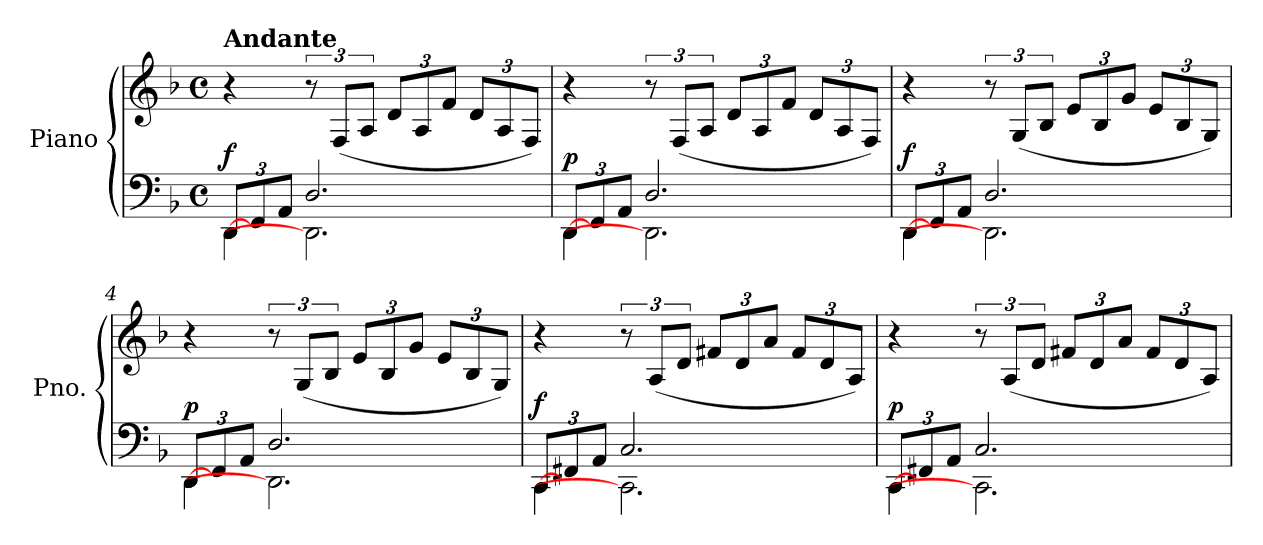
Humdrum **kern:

**kern	**kern	**dynam
*part1	*part1	*part1
*staff2	*staff1	*staff1/2
*I"Piano	*	*
*I'Pno.	*	*
*clefF4	*clefG2	*
*k[b-]	*k[b-]	*
*M4/4	*M4/4	*
*met(c)	*met(c)	*
*Xbrackettup	*	*
*MM112	*MM112	*
=1	=1	=1
*^	*	*
!	!	!LO:TX:a:B:t=Andante	!
!	!	!	!LO:DY:a=2
[12DD/L	4DD\	4r	f
12FF/	.	.	.
12AA/J	.	.	.
2.D/	2.DD\]	12r	.
.	.	(<12F/L	.
.	.	12A/J	.
*	*	*Xbrackettup	*
.	.	12d/L	.
.	.	12A/	.
.	.	12f/J	.
.	.	12d/L	.
.	.	12A/	.
.	.	12F/J)	.
=2	=2	=2	=2
!	!	!	!LO:DY:a=2
[12DD/L	4DD\	4r	p
12FF/	.	.	.
12AA/J	.	.	.
*	*	*brackettup	*
2.D/	2.DD\]	12r	.
.	.	(<12F/L	.
.	.	12A/J	.
*	*	*Xbrackettup	*
.	.	12d/L	.
.	.	12A/	.
.	.	12f/J	.
.	.	12d/L	.
.	.	12A/	.
.	.	12F/J)	.
=3	=3	=3	=3
!	!	!	!LO:DY:a=2
[12DD/L	4DD\	4r	f
12FF/	.	.	.
12AA/J	.	.	.
*	*	*brackettup	*
2.D/	2.DD\]	12r	.
.	.	(<12G/L	.
.	.	12B-/J	.
*	*	*Xbrackettup	*
.	.	12e/L	.
.	.	12B-/	.
.	.	12g/J	.
.	.	12e/L	.
.	.	12B-/	.
.	.	12G/J)	.
!!LO:LB:g=z
=4	=4	=4	=4
!	!	!	!LO:DY:a=2
[12DD/L	4DD\	4r	p
12FF/	.	.	.
12AA/J	.	.	.
*	*	*brackettup	*
2.D/	2.DD\]	12r	.
.	.	(<12G/L	.
.	.	12B-/J	.
*	*	*Xbrackettup	*
.	.	12e/L	.
.	.	12B-/	.
.	.	12g/J	.
.	.	12e/L	.
.	.	12B-/	.
.	.	12G/J)	.
=5	=5	=5	=5
!	!	!	!LO:DY:a=2
[12CC/L	4CC\	4r	f
12FF#X/	.	.	.
12AA/J	.	.	.
*	*	*brackettup	*
2.C/	2.CC\]	12r	.
.	.	(<12A/L	.
.	.	12d/J	.
*	*	*Xbrackettup	*
.	.	12f#X/L	.
.	.	12d/	.
.	.	12a/J	.
.	.	12f#/L	.
.	.	12d/	.
.	.	12A/J)	.
=6	=6	=6	=6
!	!	!	!LO:DY:a=2
[12CC/L	4CC\	4r	p
12FF#X/	.	.	.
12AA/J	.	.	.
*	*	*brackettup	*
2.C/	2.CC\]	12r	.
.	.	(<12A/L	.
.	.	12d/J	.
*	*	*Xbrackettup	*
.	.	12f#X/L	.
.	.	12d/	.
.	.	12a/J	.
.	.	12f#/L	.
.	.	12d/	.
.	.	12A/J)	.
*v	*v	*	*
=	=	=
*-	*-	*-
